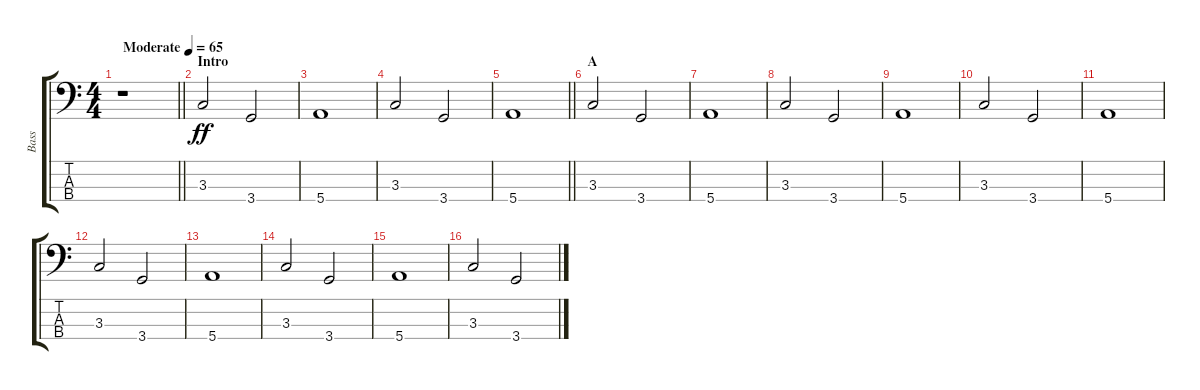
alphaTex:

\track ("Bass" "Bass") {instrument electricbassfinger}
\staff {score tabs}
\tuning (G2 D2 A1 E1) {hide}
\ts (4 4)
\tempo (65 "Moderate")
\clef f4
\barLineRight lightlight
\ks c
r.1{dy ff instrument electricbassfinger} |
\section ("" "Intro")
3.3.2 3.4.2 |
5.4.1 |
3.3.2 3.4.2 |
\barLineRight lightlight
5.4.1 |
\section ("" "A")
3.3.2 3.4.2 |
5.4.1 |
3.3.2 3.4.2 |
5.4.1 |
3.3.2 3.4.2 |
5.4.1 |
3.3.2 3.4.2 |
5.4.1 |
3.3.2 3.4.2 |
5.4.1 |
3.3.2 3.4.2
